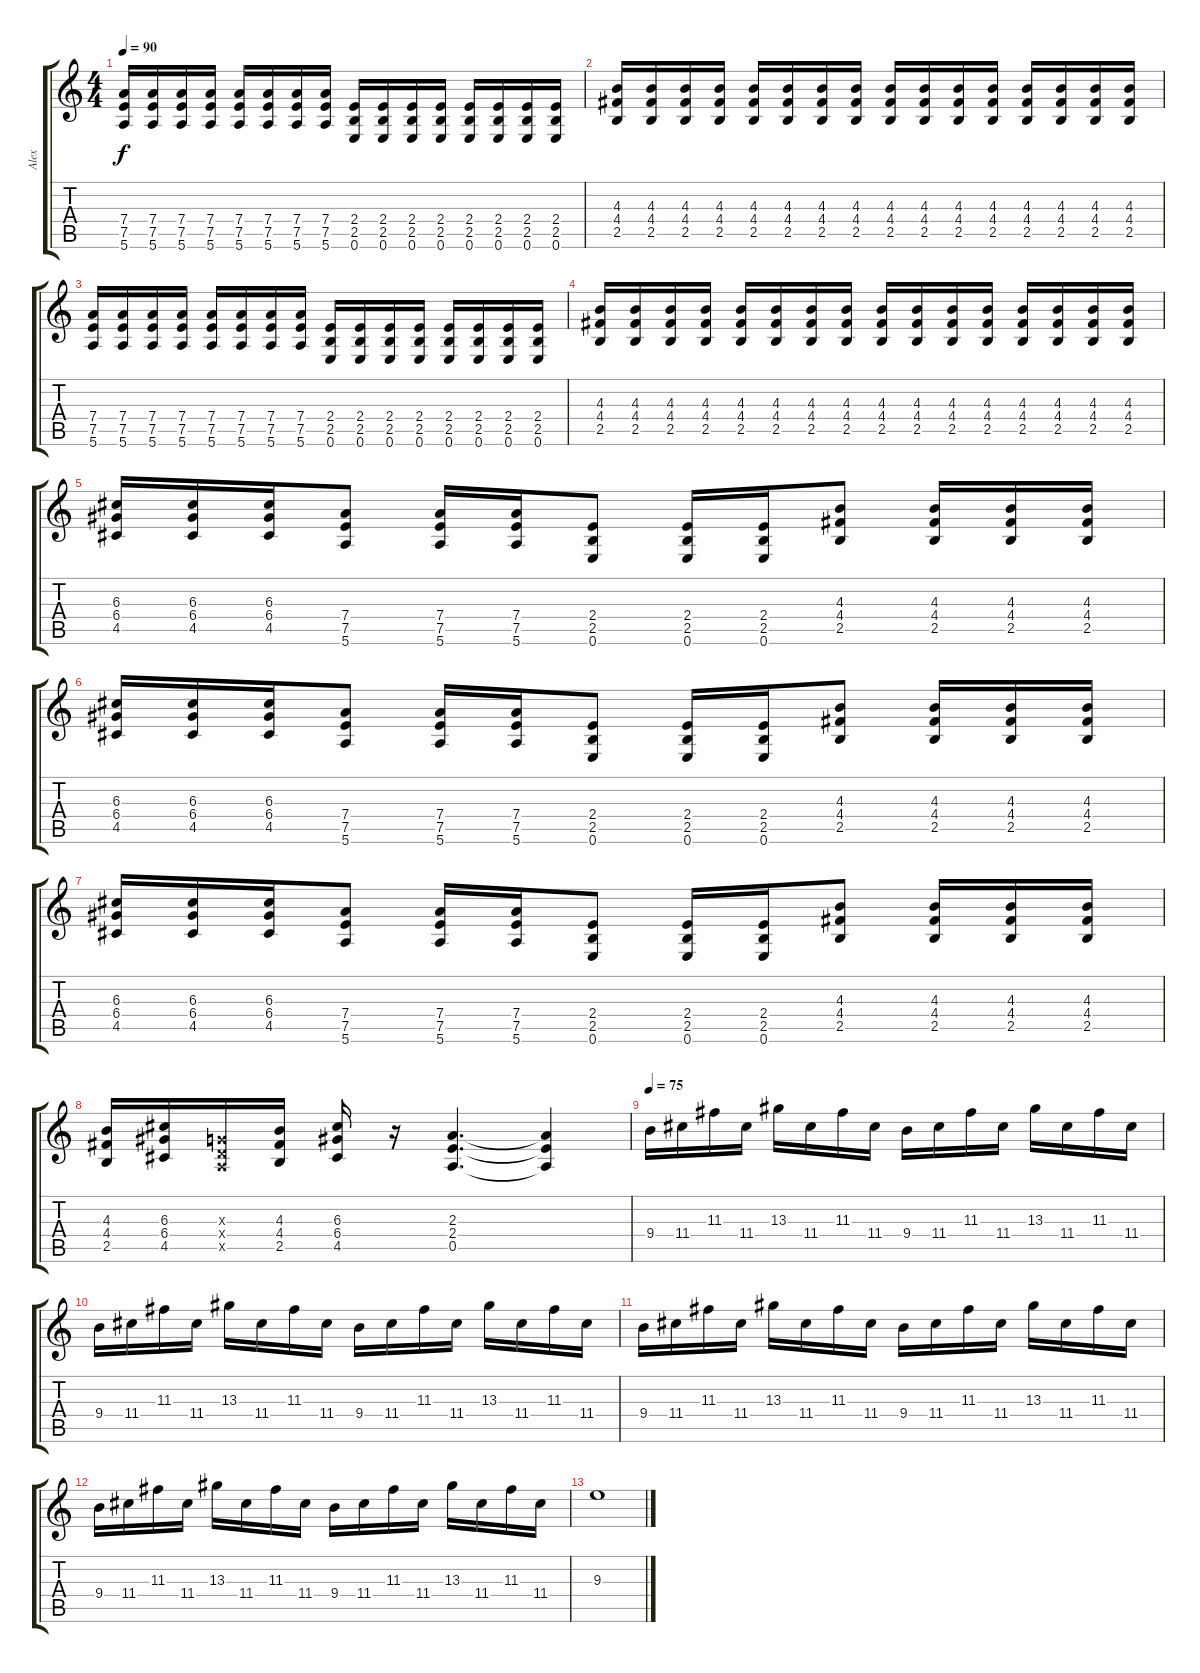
\track ("Alex" "Alex") {instrument distortionguitar}
\staff {score tabs}
\tuning (E4 B3 G3 D3 A2 E2) {hide}
\ts (4 4)
\tempo 90
\clef g2
\ks c
(7.4 7.5 5.6).16{dy f} (7.4 7.5 5.6).16 (7.4 7.5 5.6).16 (7.4 7.5 5.6).16 (7.4 7.5 5.6).16 (7.4 7.5 5.6).16 (7.4 7.5 5.6).16 (7.4 7.5 5.6).16 (2.4 2.5 0.6).16 (2.4 2.5 0.6).16 (2.4 2.5 0.6).16 (2.4 2.5 0.6).16 (2.4 2.5 0.6).16 (2.4 2.5 0.6).16 (2.4 2.5 0.6).16 (2.4 2.5 0.6).16 |
(4.3 4.4 2.5).16 (4.3 4.4 2.5).16 (4.3 4.4 2.5).16 (4.3 4.4 2.5).16 (4.3 4.4 2.5).16 (4.3 4.4 2.5).16 (4.3 4.4 2.5).16 (4.3 4.4 2.5).16 (4.3 4.4 2.5).16 (4.3 4.4 2.5).16 (4.3 4.4 2.5).16 (4.3 4.4 2.5).16 (4.3 4.4 2.5).16 (4.3 4.4 2.5).16 (4.3 4.4 2.5).16 (4.3 4.4 2.5).16 |
(7.4 7.5 5.6).16 (7.4 7.5 5.6).16 (7.4 7.5 5.6).16 (7.4 7.5 5.6).16 (7.4 7.5 5.6).16 (7.4 7.5 5.6).16 (7.4 7.5 5.6).16 (7.4 7.5 5.6).16 (2.4 2.5 0.6).16 (2.4 2.5 0.6).16 (2.4 2.5 0.6).16 (2.4 2.5 0.6).16 (2.4 2.5 0.6).16 (2.4 2.5 0.6).16 (2.4 2.5 0.6).16 (2.4 2.5 0.6).16 |
(4.3 4.4 2.5).16 (4.3 4.4 2.5).16 (4.3 4.4 2.5).16 (4.3 4.4 2.5).16 (4.3 4.4 2.5).16 (4.3 4.4 2.5).16 (4.3 4.4 2.5).16 (4.3 4.4 2.5).16 (4.3 4.4 2.5).16 (4.3 4.4 2.5).16 (4.3 4.4 2.5).16 (4.3 4.4 2.5).16 (4.3 4.4 2.5).16 (4.3 4.4 2.5).16 (4.3 4.4 2.5).16 (4.3 4.4 2.5).16 |
(6.3 6.4 4.5).16 (6.3 6.4 4.5).16 (6.3 6.4 4.5).16 (7.4 7.5 5.6).8 (7.4 7.5 5.6).16 (7.4 7.5 5.6).16 (2.4 2.5 0.6).8 (2.4 2.5 0.6).16 (2.4 2.5 0.6).16 (4.3 4.4 2.5).8 (4.3 4.4 2.5).16 (4.3 4.4 2.5).16 (4.3 4.4 2.5).16 |
(6.3 6.4 4.5).16 (6.3 6.4 4.5).16 (6.3 6.4 4.5).16 (7.4 7.5 5.6).8 (7.4 7.5 5.6).16 (7.4 7.5 5.6).16 (2.4 2.5 0.6).8 (2.4 2.5 0.6).16 (2.4 2.5 0.6).16 (4.3 4.4 2.5).8 (4.3 4.4 2.5).16 (4.3 4.4 2.5).16 (4.3 4.4 2.5).16 |
(6.3 6.4 4.5).16 (6.3 6.4 4.5).16 (6.3 6.4 4.5).16 (7.4 7.5 5.6).8 (7.4 7.5 5.6).16 (7.4 7.5 5.6).16 (2.4 2.5 0.6).8 (2.4 2.5 0.6).16 (2.4 2.5 0.6).16 (4.3 4.4 2.5).8 (4.3 4.4 2.5).16 (4.3 4.4 2.5).16 (4.3 4.4 2.5).16 |
(4.3 4.4 2.5).16 (6.3 6.4 4.5).16 (0.3{x} 0.4{x} 0.5{x}).16 (4.3 4.4 2.5).16 (6.3 6.4 4.5).16 r.16 (2.3 2.4 0.5).4{d} (2.3{t} 2.4{t} 0.5{t}).4 |
\tempo 75
9.4.16 11.4.16 11.3.16 11.4.16 13.3.16 11.4.16 11.3.16 11.4.16 9.4.16 11.4.16 11.3.16 11.4.16 13.3.16 11.4.16 11.3.16 11.4.16 |
9.4.16 11.4.16 11.3.16 11.4.16 13.3.16 11.4.16 11.3.16 11.4.16 9.4.16 11.4.16 11.3.16 11.4.16 13.3.16 11.4.16 11.3.16 11.4.16 |
9.4.16 11.4.16 11.3.16 11.4.16 13.3.16 11.4.16 11.3.16 11.4.16 9.4.16 11.4.16 11.3.16 11.4.16 13.3.16 11.4.16 11.3.16 11.4.16 |
9.4.16 11.4.16 11.3.16 11.4.16 13.3.16 11.4.16 11.3.16 11.4.16 9.4.16 11.4.16 11.3.16 11.4.16 13.3.16 11.4.16 11.3.16 11.4.16 |
9.3.1
